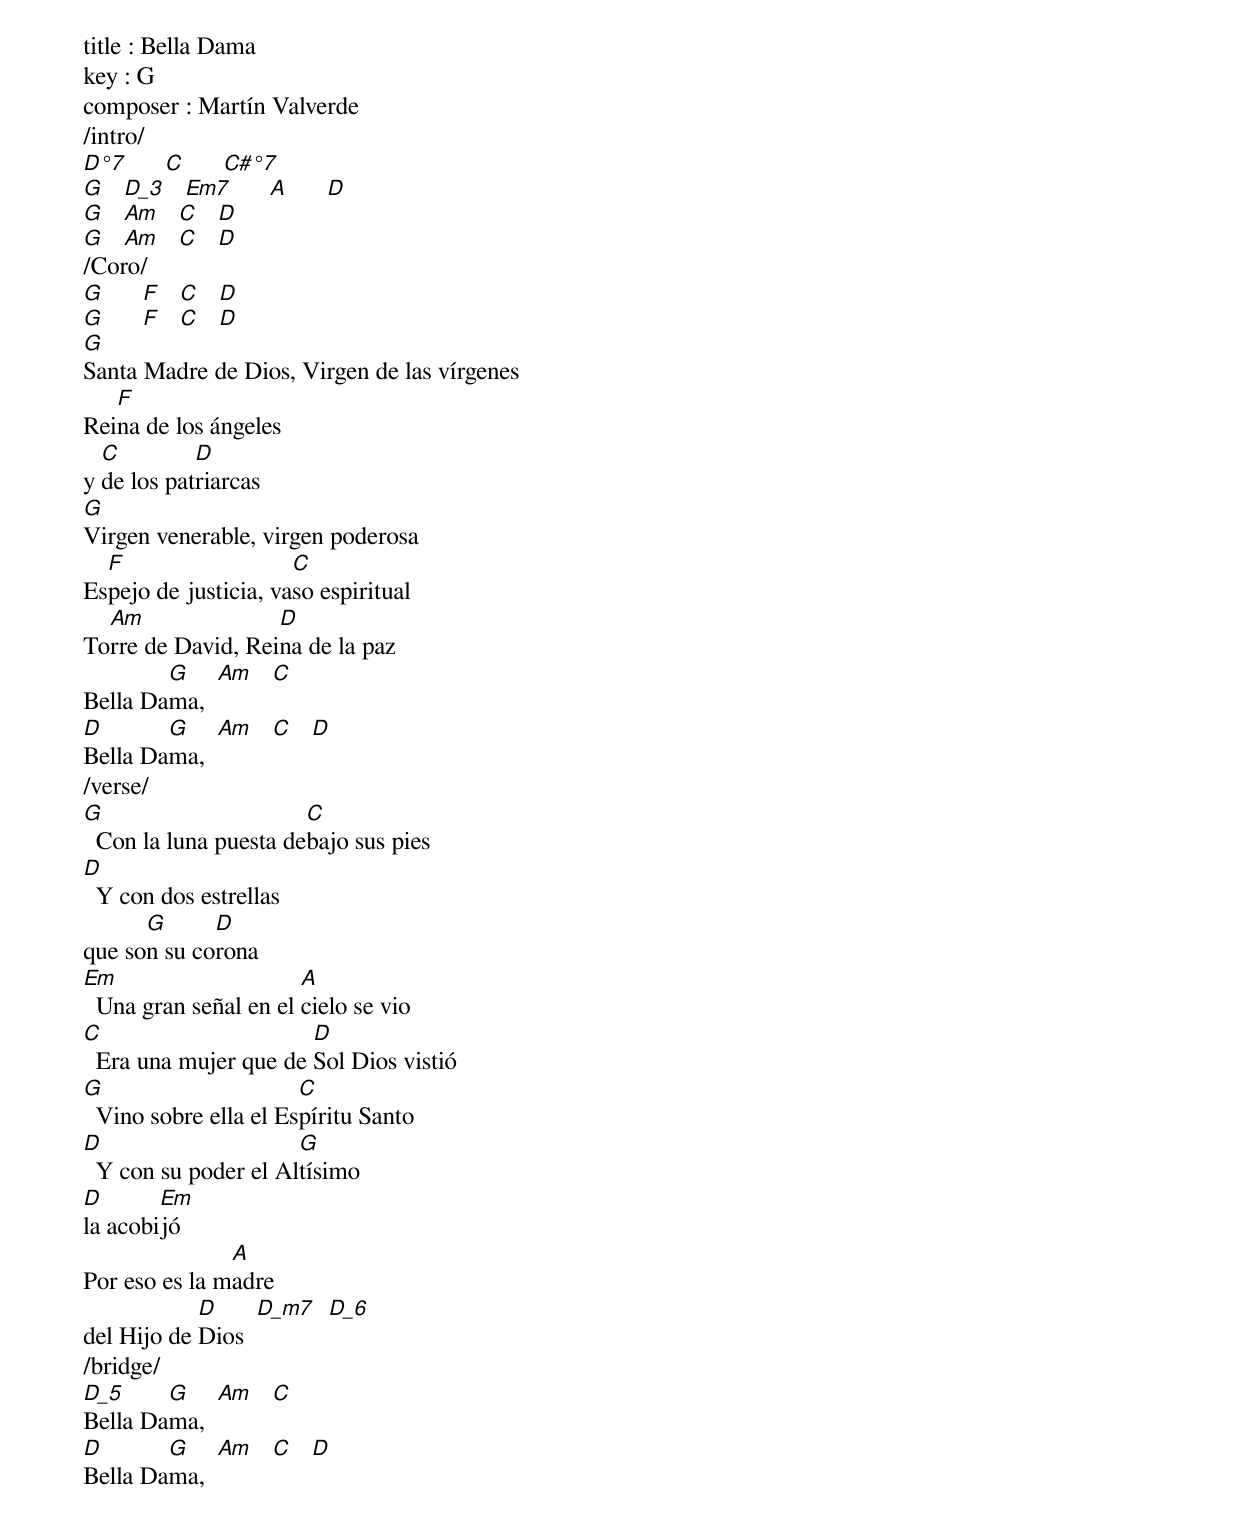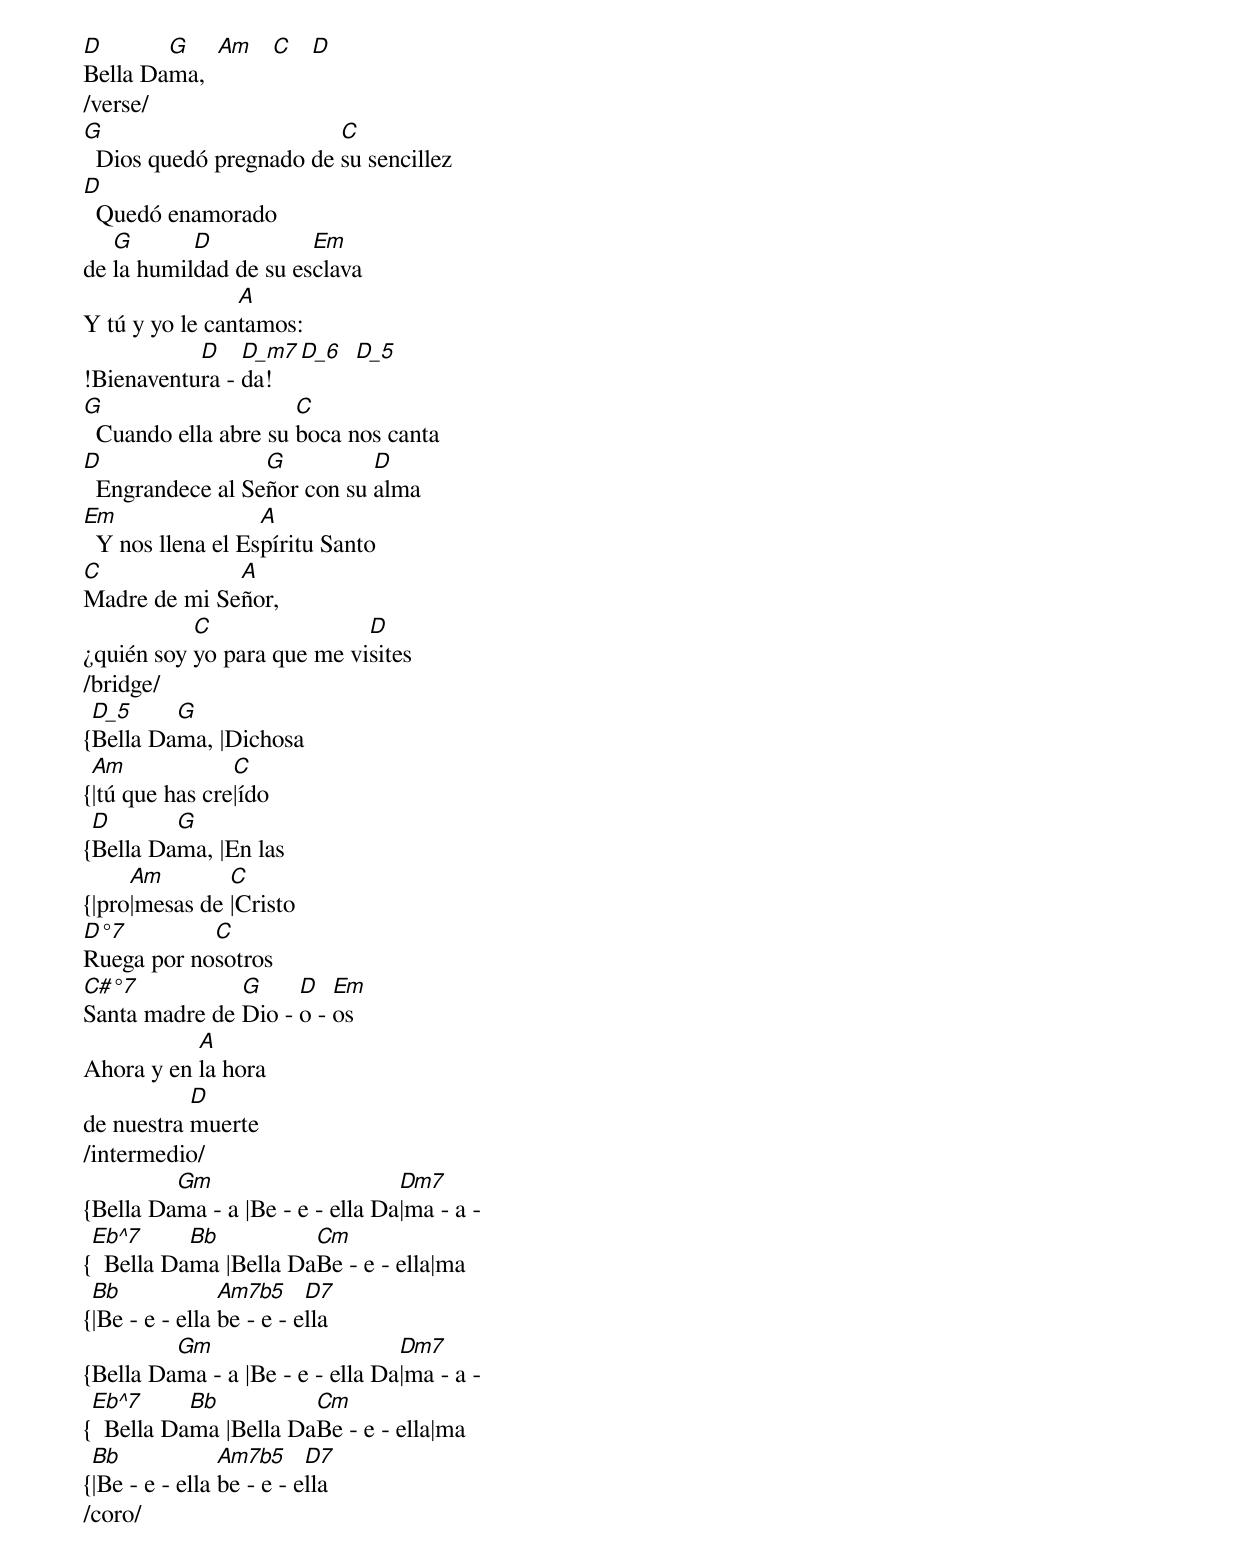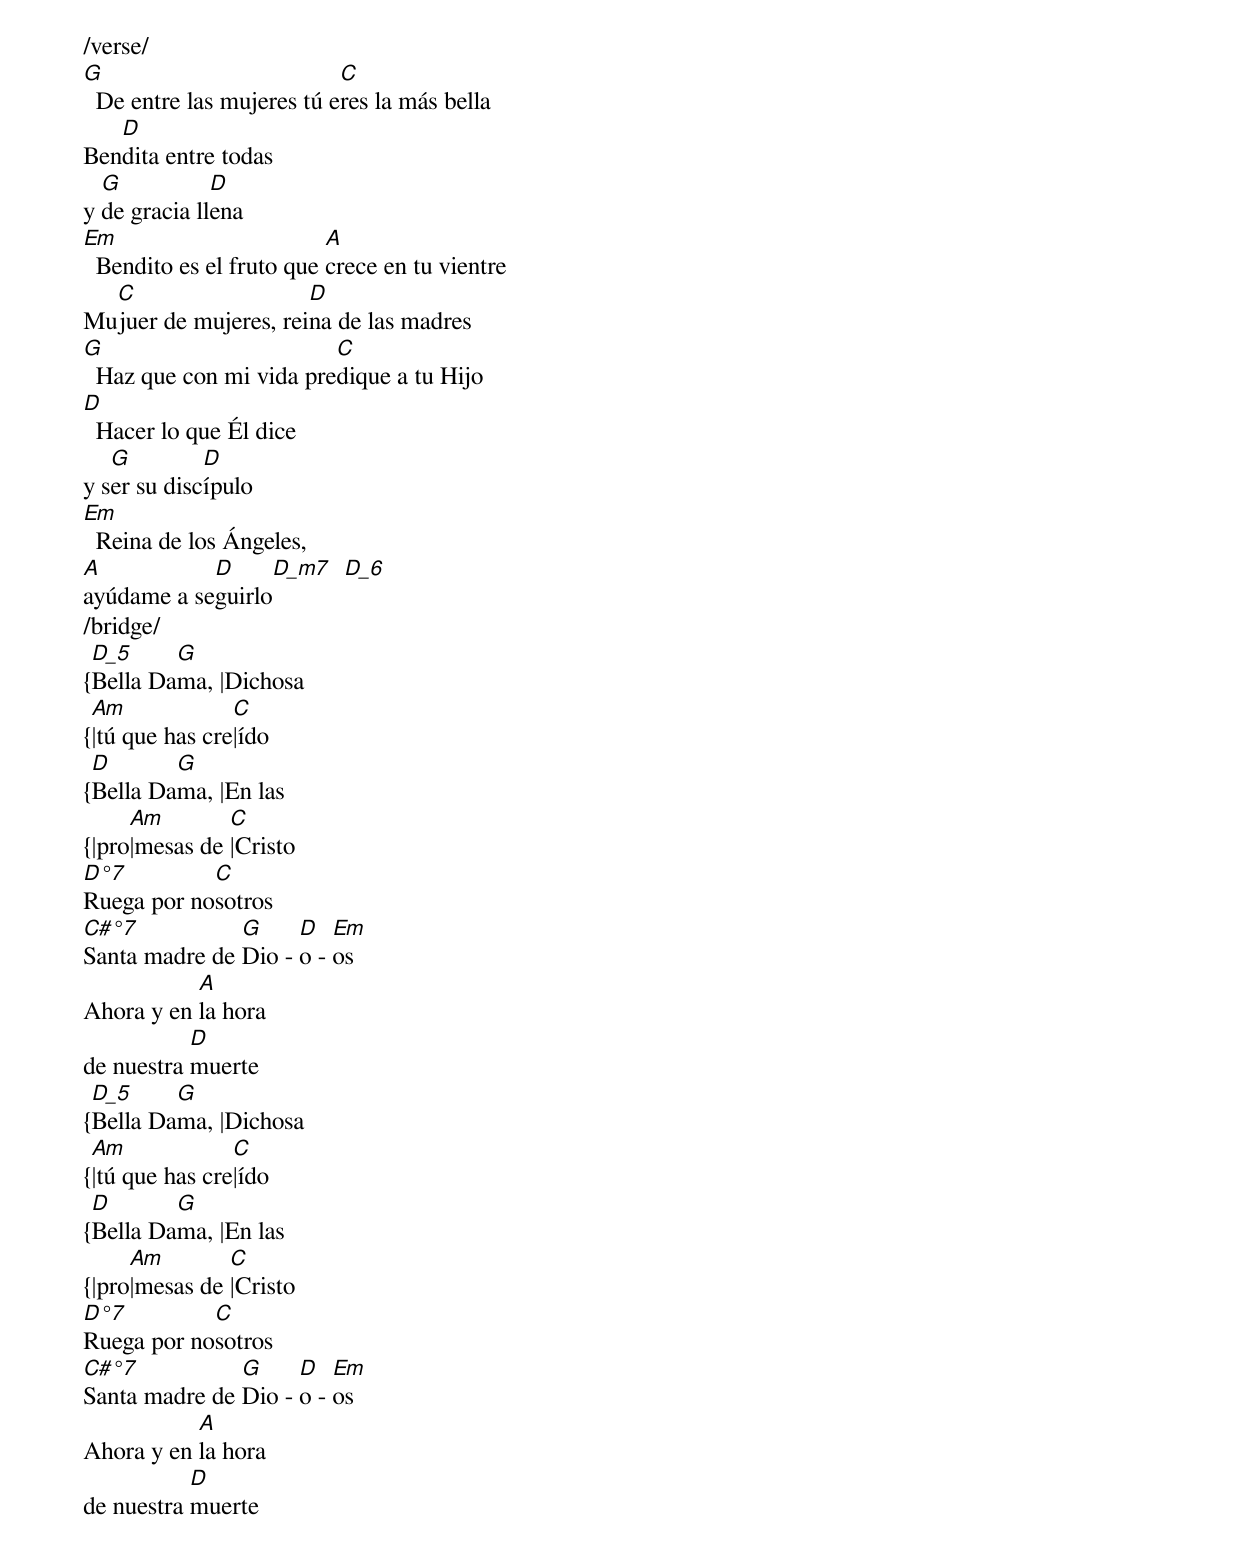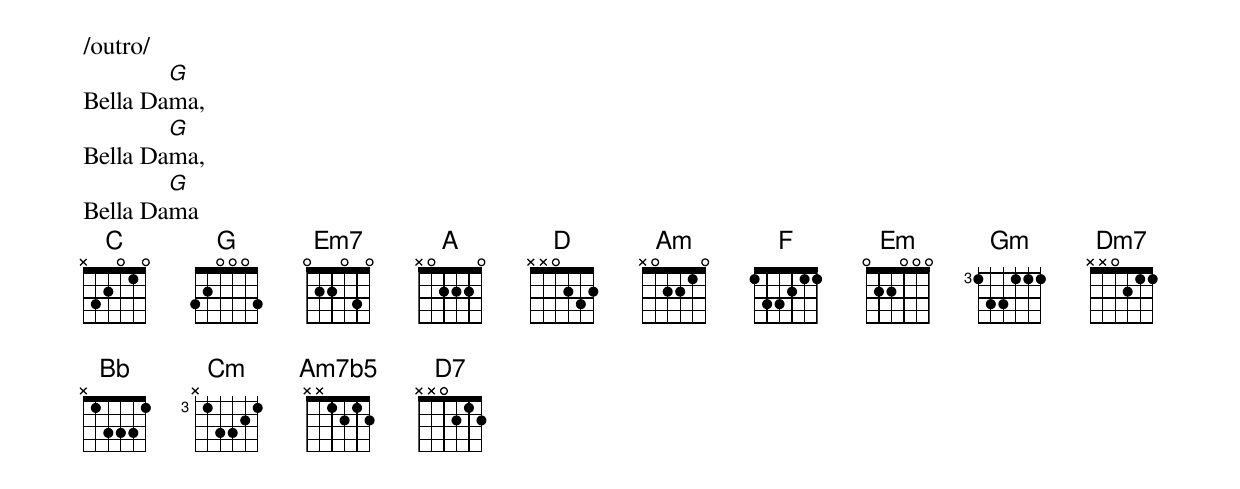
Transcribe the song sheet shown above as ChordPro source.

title : Bella Dama
key : G
composer : Martín Valverde
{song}
/intro/
[D°7]      [C]      [C#°7]
[G]   [D_3]   [Em7]      [A]      [D]
[G]   [Am]   [C]   [D]
[G]   [Am]   [C]   [D]
/Coro/
[G]      [F]   [C]   [D]
[G]      [F]   [C]   [D]
[G]Santa Madre de Dios, Virgen de las vírgenes
Rei[F]na de los ángeles
y [C]de los pat[D]riarcas
[G]Virgen venerable, virgen poderosa
Es[F]pejo de justicia, va[C]so espiritual
To[Am]rre de David, Rei[D]na de la paz
Bella Da[G]ma,  [Am]   [C]
[D]Bella Da[G]ma,  [Am]   [C]   [D]
/verse/
[G]  Con la luna puesta de[C]bajo sus pies
[D]  Y con dos estrellas
que so[G]n su co[D]rona
[Em]  Una gran señal en el [A]cielo se vio
[C]  Era una mujer que de [D]Sol Dios vistió
[G]  Vino sobre ella el Es[C]píritu Santo
[D]  Y con su poder el Al[G]tísimo
[D]la acobi[Em]jó
Por eso es la m[A]adre
del Hijo de [D]Dios  [D_m7]  [D_6]
/bridge/
[D_5]Bella Da[G]ma,  [Am]   [C]
[D]Bella Da[G]ma,  [Am]   [C]   [D]
[D]Bella Da[G]ma,  [Am]   [C]   [D]
/verse/
[G]  Dios quedó pregnado de [C]su sencillez
[D]  Quedó enamorado
de [G]la humil[D]dad de su es[Em]clava
Y tú y yo le can[A]tamos:
!Bienaventu[D]ra - [D_m7]da!  [D_6]  [D_5]
[G]  Cuando ella abre su [C]boca nos canta
[D]  Engrandece al Se[G]ñor con su [D]alma
[Em]  Y nos llena el Es[A]píritu Santo
[C]Madre de mi Se[A]ñor,
¿quién soy [C]yo para que me vi[D]sites
/bridge/
{[D_5]Bella Da[G]ma, []|Dichosa
{[Am]|tú que has cre[C]|ído
{[D]Bella Da[G]ma, []|En las
{|pro[Am]|mesas de [C]|Cristo
[D°7]Ruega por no[C]sotros
[C#°7]Santa madre de [G]Dio - [D]o - [Em]os
Ahora y en [A]la hora
de nuestra [D]muerte
/intermedio/
{Bella Da[Gm]ma - a |Be - e - ella Da[Dm7]|ma - a -
{[Eb^7]  Bella Da[Bb]ma []|Bella Da[Cm]Be - e - ella|ma
{[Bb]|Be - e - ella [Am7b5]be - e - e[D7]lla
{Bella Da[Gm]ma - a |Be - e - ella Da[Dm7]|ma - a -
{[Eb^7]  Bella Da[Bb]ma []|Bella Da[Cm]Be - e - ella|ma
{[Bb]|Be - e - ella [Am7b5]be - e - e[D7]lla
/coro/
/verse/
[G]  De entre las mujeres tú e[C]res la más bella
Ben[D]dita entre todas
y [G]de gracia ll[D]ena
[Em]  Bendito es el fruto que [A]crece en tu vientre
Mu[C]juer de mujeres, rei[D]na de las madres
[G]  Haz que con mi vida pre[C]dique a tu Hijo
[D]  Hacer lo que Él dice
y s[G]er su disc[D]ípulo
[Em]  Reina de los Ángeles,
[A]ayúdame a se[D]guirlo[D_m7]  [D_6]
/bridge/
{[D_5]Bella Da[G]ma, []|Dichosa
{[Am]|tú que has cre[C]|ído
{[D]Bella Da[G]ma, []|En las
{|pro[Am]|mesas de [C]|Cristo
[D°7]Ruega por no[C]sotros
[C#°7]Santa madre de [G]Dio - [D]o - [Em]os
Ahora y en [A]la hora
de nuestra [D]muerte
{[D_5]Bella Da[G]ma, []|Dichosa
{[Am]|tú que has cre[C]|ído
{[D]Bella Da[G]ma, []|En las
{|pro[Am]|mesas de [C]|Cristo
[D°7]Ruega por no[C]sotros
[C#°7]Santa madre de [G]Dio - [D]o - [Em]os
Ahora y en [A]la hora
de nuestra [D]muerte
/outro/
Bella Da[G]ma,
Bella Da[G]ma,
Bella Da[G]ma
